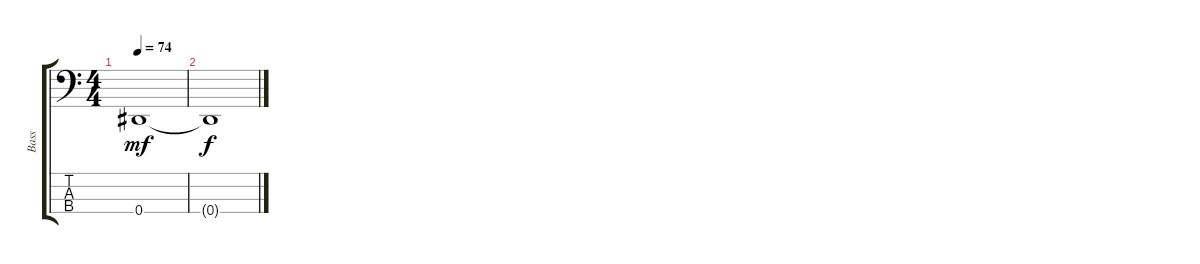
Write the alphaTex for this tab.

\track ("Bass" "Bass") {instrument electricbassfinger}
\staff {score tabs}
\tuning (Gb2 Db2 Ab1 Eb1) {hide}
\ts (4 4)
\tempo 74
\clef f4
\ks c
0.4.1{dy mf} |
0.4{t}.1{dy f}
